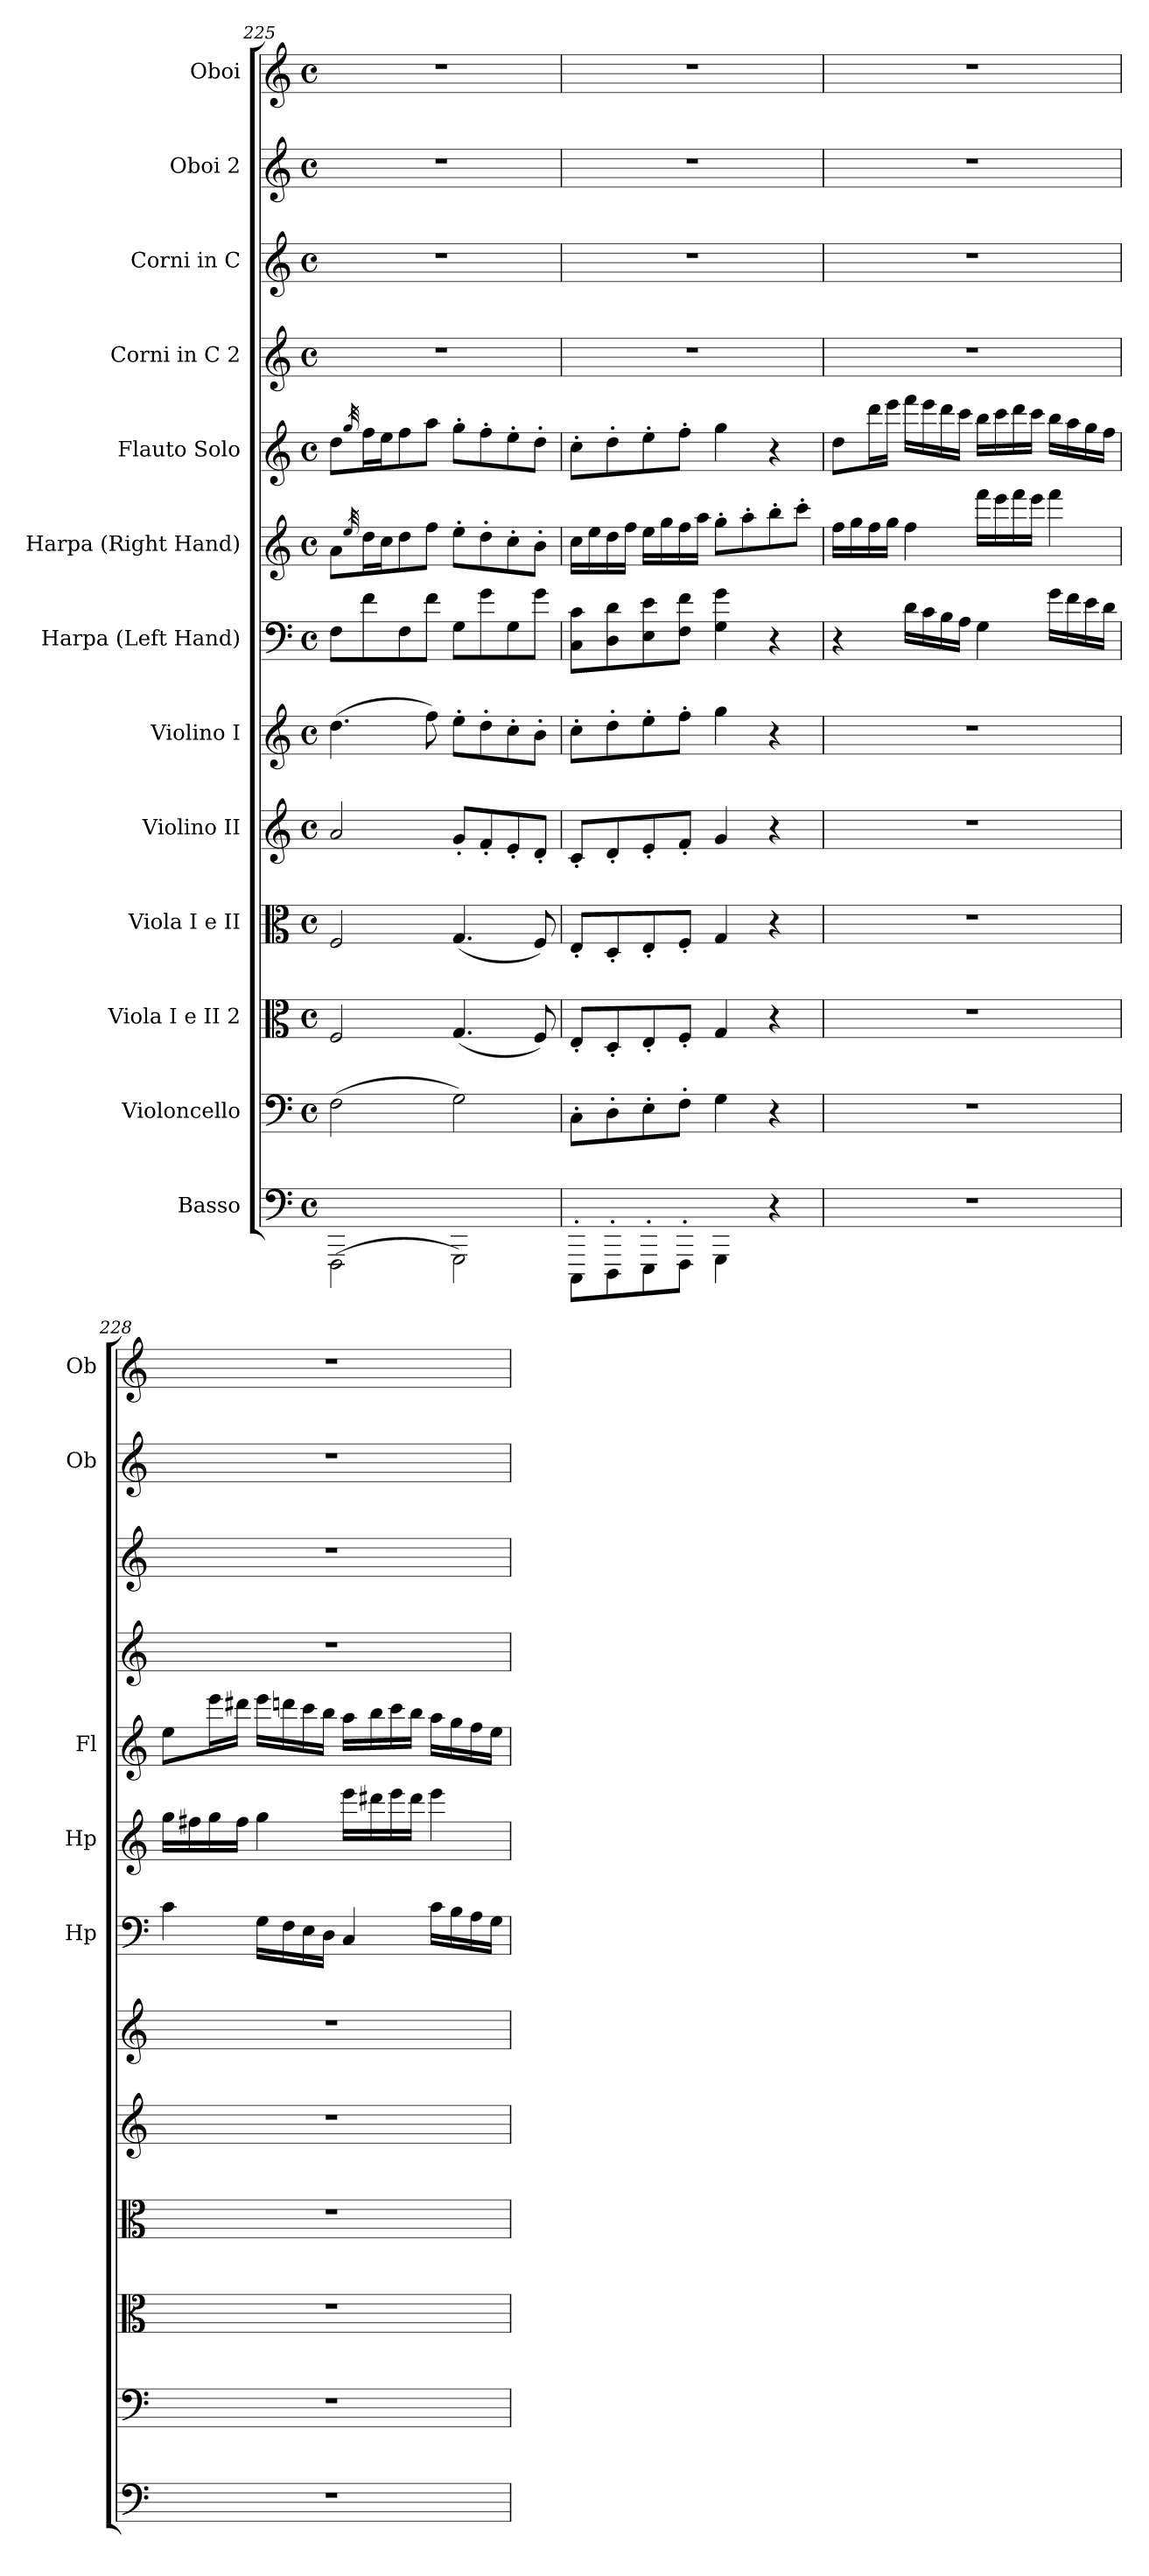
**kern	**kern	**kern	**kern	**kern	**kern	**kern	**kern	**kern	**kern	**kern	**kern	**kern
*part13	*part12	*part11	*part10	*part9	*part8	*part7	*part6	*part5	*part4	*part3	*part2	*part1
*staff13	*staff12	*staff11	*staff10	*staff9	*staff8	*staff7	*staff6	*staff5	*staff4	*staff3	*staff2	*staff1
*I"Basso	*I"Violoncello	*I"Viola I e II 2	*I"Viola I e II	*I"Violino II	*I"Violino I	*I"Harpa (Left Hand)	*I"Harpa (Right Hand)	*I"Flauto Solo	*I"Corni in C 2	*I"Corni in C	*I"Oboi 2	*I"Oboi
*	*	*	*	*	*	*I'Hp	*I'Hp	*I'Fl	*	*	*I'Ob	*I'Ob
*clefF4	*clefF4	*clefC3	*clefC3	*clefG2	*clefG2	*clefF4	*clefG2	*clefG2	*clefG2	*clefG2	*clefG2	*clefG2
*ITrd0c12	*	*	*	*	*	*	*	*	*ITrd0c12	*ITrd0c12	*	*
*k[]	*k[]	*k[]	*k[]	*k[]	*k[]	*k[]	*k[]	*k[]	*k[]	*k[]	*k[]	*k[]
*C:	*C:	*C:	*C:	*C:	*C:	*C:	*C:	*C:	*C:	*C:	*C:	*C:
*M4/4	*M4/4	*M4/4	*M4/4	*M4/4	*M4/4	*M4/4	*M4/4	*M4/4	*M4/4	*M4/4	*M4/4	*M4/4
*met(c)	*met(c)	*met(c)	*met(c)	*met(c)	*met(c)	*met(c)	*met(c)	*met(c)	*met(c)	*met(c)	*met(c)	*met(c)
=225	=225	=225	=225	=225	=225	=225	=225	=225	=225	=225	=225	=225
(2FFF\	(2F\	2F/	2F/	2a/	(4.dd\	8F\L	8a\L	8dd\L	1r	1r	1r	1r
.	.	.	.	.	.	.	32qee/	32qgg/	.	.	.	.
.	.	.	.	.	.	8f\	16dd\L	16ff\L	.	.	.	.
.	.	.	.	.	.	.	16cc\J	16ee\J	.	.	.	.
.	.	.	.	.	.	8F\	8dd\	8ff\	.	.	.	.
.	.	.	.	.	8ff\)	8f\J	8ff\J	8aa\J	.	.	.	.
2GGG\)	2G\)	(4.G/	(4.G/	8g'/L	8ee'\L	8G\L	8ee'\L	8gg'\L	.	.	.	.
.	.	.	.	8f'/	8dd'\	8g\	8dd'\	8ff'\	.	.	.	.
.	.	.	.	8e'/	8cc'\	8G\	8cc'\	8ee'\	.	.	.	.
.	.	8F/)	8F/)	8d'/J	8b'\J	8g\J	8b'\J	8dd'\J	.	.	.	.
!!LO:PB:g=z
=226	=226	=226	=226	=226	=226	=226	=226	=226	=226	=226	=226	=226
8CCC'\L	8C'\L	8E'/L	8E'/L	8c'/L	8cc'\L	8C\ 8c\L	16cc\LL	8cc'\L	1r	1r	1r	1r
.	.	.	.	.	.	.	16ee\	.	.	.	.	.
8DDD'\	8D'\	8D'/	8D'/	8d'/	8dd'\	8D\ 8d\	16dd\	8dd'\	.	.	.	.
.	.	.	.	.	.	.	16ff\JJ	.	.	.	.	.
8EEE'\	8E'\	8E'/	8E'/	8e'/	8ee'\	8E\ 8e\	16ee\LL	8ee'\	.	.	.	.
.	.	.	.	.	.	.	16gg\	.	.	.	.	.
8FFF'\J	8F'\J	8F'/J	8F'/J	8f'/J	8ff'\J	8F\ 8f\J	16ff\	8ff'\J	.	.	.	.
.	.	.	.	.	.	.	16aa\JJ	.	.	.	.	.
4GGG\	4G\	4G/	4G/	4g/	4gg\	4G\ 4g\	8gg'\L	4gg\	.	.	.	.
.	.	.	.	.	.	.	8aa'\	.	.	.	.	.
4r	4r	4r	4r	4r	4r	4r	8bb'\	4r	.	.	.	.
.	.	.	.	.	.	.	8ccc'\J	.	.	.	.	.
=227	=227	=227	=227	=227	=227	=227	=227	=227	=227	=227	=227	=227
1r	1r	1r	1r	1r	1r	4r	16ff\LL	8dd\L	1r	1r	1r	1r
.	.	.	.	.	.	.	16gg\	.	.	.	.	.
.	.	.	.	.	.	.	16ff\	16ddd\L	.	.	.	.
.	.	.	.	.	.	.	16gg\JJ	16eee\JJ	.	.	.	.
.	.	.	.	.	.	16d\LL	4ff\	16fff\LL	.	.	.	.
.	.	.	.	.	.	16c\	.	16eee\	.	.	.	.
.	.	.	.	.	.	16B\	.	16ddd\	.	.	.	.
.	.	.	.	.	.	16A\JJ	.	16ccc\JJ	.	.	.	.
.	.	.	.	.	.	4G\	16fff\LL	16bb\LL	.	.	.	.
.	.	.	.	.	.	.	16eee\	16ccc\	.	.	.	.
.	.	.	.	.	.	.	16fff\	16ddd\	.	.	.	.
.	.	.	.	.	.	.	16eee\JJ	16ccc\JJ	.	.	.	.
.	.	.	.	.	.	16g\LL	4fff\	16bb\LL	.	.	.	.
.	.	.	.	.	.	16f\	.	16aa\	.	.	.	.
.	.	.	.	.	.	16e\	.	16gg\	.	.	.	.
.	.	.	.	.	.	16d\JJ	.	16ff\JJ	.	.	.	.
=228	=228	=228	=228	=228	=228	=228	=228	=228	=228	=228	=228	=228
1r	1r	1r	1r	1r	1r	4c\	16gg\LL	8ee\L	1r	1r	1r	1r
.	.	.	.	.	.	.	16ff#X\	.	.	.	.	.
.	.	.	.	.	.	.	16gg\	16eee\L	.	.	.	.
.	.	.	.	.	.	.	16ff#\JJ	16ddd#X\JJ	.	.	.	.
.	.	.	.	.	.	16G\LL	4gg\	16eee\LL	.	.	.	.
.	.	.	.	.	.	16F\	.	16dddn\	.	.	.	.
.	.	.	.	.	.	16E\	.	16ccc\	.	.	.	.
.	.	.	.	.	.	16D\JJ	.	16bb\JJ	.	.	.	.
.	.	.	.	.	.	4C/	16eee\LL	16aa\LL	.	.	.	.
.	.	.	.	.	.	.	16ddd#X\	16bb\	.	.	.	.
.	.	.	.	.	.	.	16eee\	16ccc\	.	.	.	.
.	.	.	.	.	.	.	16ddd#\JJ	16bb\JJ	.	.	.	.
.	.	.	.	.	.	16c\LL	4eee\	16aa\LL	.	.	.	.
.	.	.	.	.	.	16B\	.	16gg\	.	.	.	.
.	.	.	.	.	.	16A\	.	16ff\	.	.	.	.
.	.	.	.	.	.	16G\JJ	.	16ee\JJ	.	.	.	.
=	=	=	=	=	=	=	=	=	=	=	=	=
*-	*-	*-	*-	*-	*-	*-	*-	*-	*-	*-	*-	*-
